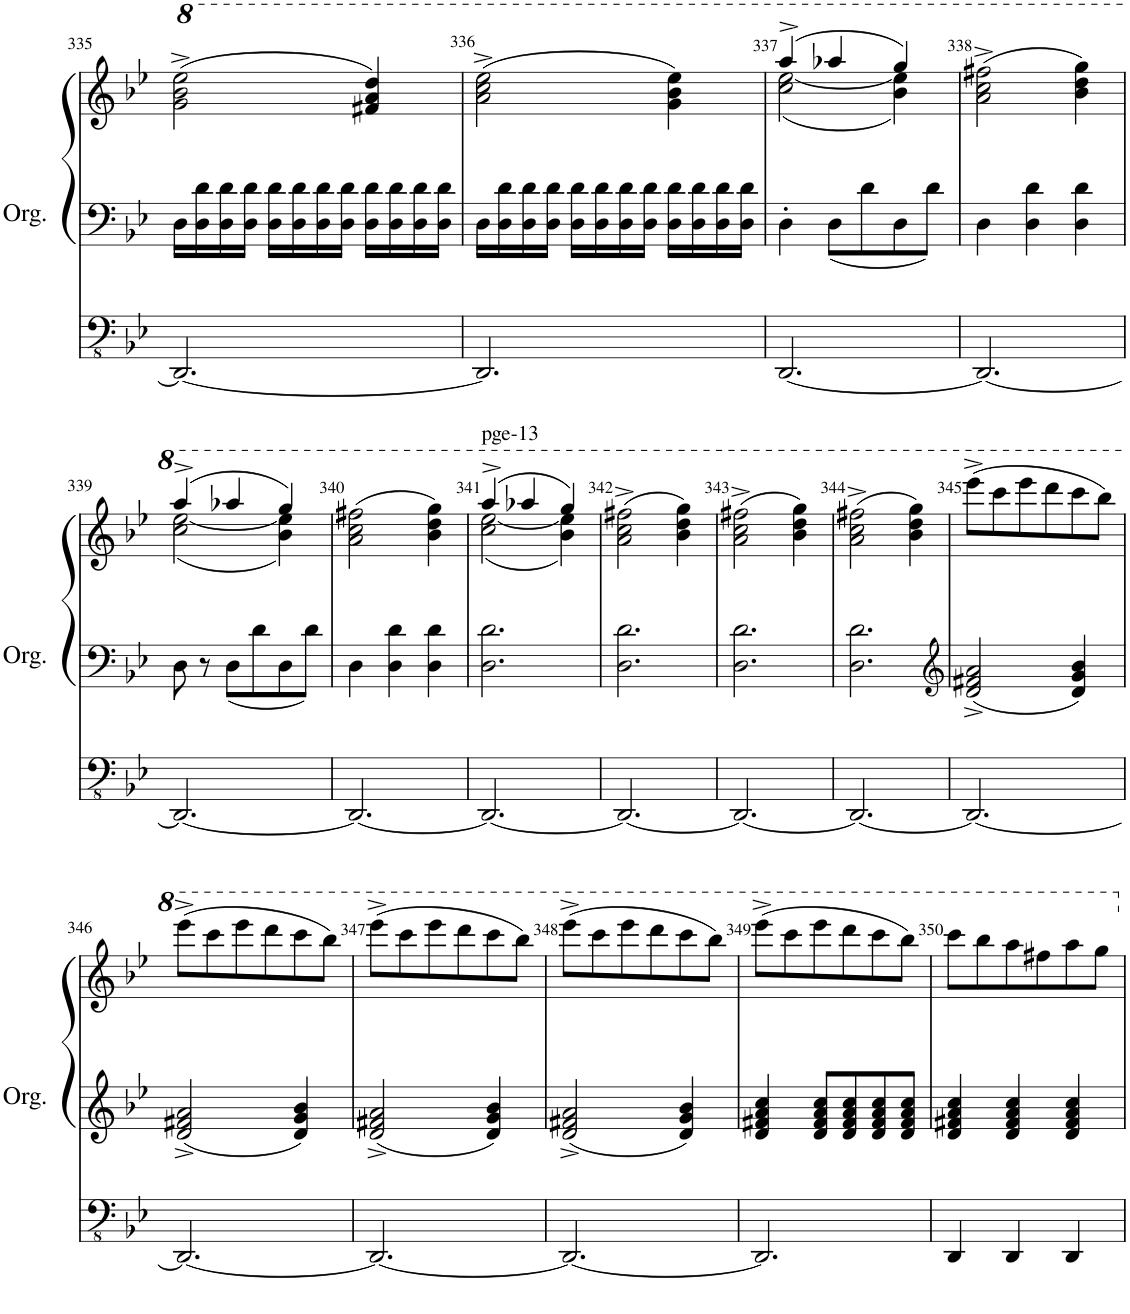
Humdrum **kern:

**kern	**kern	**kern
*part1	*part1	*part1
*staff3	*staff2	*staff1
*I"Orgue à tuyaux	*	*
*I'Org.	*	*
!!LO:PB:g=z
*clefFv4	*clefF4	*clefG2
*k[b-e-]	*k[b-e-]	*k[b-e-]
*M3/4	*M3/4	*M3/4
*	*	*8va
=335	=335	=335
2.DDD/_	16D\LL	(2gg\^ 2bb-\^ 2eee-\^
.	16D\ 16d\	.
.	16D\ 16d\	.
.	16D\ 16d\JJ	.
.	16D\ 16d\LL	.
.	16D\ 16d\	.
.	16D\ 16d\	.
.	16D\ 16d\JJ	.
.	16D\ 16d\LL	4ff#X/ 4aa/ 4ddd/)
.	16D\ 16d\	.
.	16D\ 16d\	.
.	16D\ 16d\JJ	.
=336	=336	=336
2.DDD/]	16D\LL	(2aa\^ 2ccc\^ 2eee-\^
.	16D\ 16d\	.
.	16D\ 16d\	.
.	16D\ 16d\JJ	.
.	16D\ 16d\LL	.
.	16D\ 16d\	.
.	16D\ 16d\	.
.	16D\ 16d\JJ	.
.	16D\ 16d\LL	4gg\ 4bb-\ 4eee-\)
.	16D\ 16d\	.
.	16D\ 16d\	.
.	16D\ 16d\JJ	.
=337	=337	=337
*	*	*^
[2.DDD/	4D'\	(4aaa^/	(2ccc\ [2eee-\
.	8D\L	4aaa-X/	.
.	8d\	.	.
.	8D\	4ggg/)	4bb-\ 4eee-\])
.	8d\J	.	.
*	*	*v	*v
=338	=338	=338
2.DDD/_	4D\	(2aa\^ 2ccc\^ 2fff#X\^
.	4D\ 4d\	.
.	4D\ 4d\	4bb-\ 4ddd\ 4ggg\)
!!LO:LB:g=z
=339	=339	=339
*	*	*^
2.DDD/_	8D\	(4aaa^/	(2ccc\ [2eee-\
.	8r	.	.
.	8D\L	4aaa-X/	.
.	8d\	.	.
.	8D\	4ggg/)	4bb-\ 4eee-\])
.	8d\J	.	.
*	*	*v	*v
=340	=340	=340
2.DDD/_	4D\	(2aa\ 2ccc\ 2fff#X\
.	4D\ 4d\	.
.	4D\ 4d\	4bb-\ 4ddd\ 4ggg\)
=341	=341	=341
*	*	*^
!	!	!LO:TX:a:t=pge-13	!
2.DDD/_	2.D\ 2.d\	(4aaa^/	(2ccc\ [2eee-\
.	.	4aaa-X/	.
.	.	4ggg/)	4bb-\ 4eee-\])
*	*	*v	*v
=342	=342	=342
2.DDD/_	2.D\ 2.d\	(2aa\^ 2ccc\^ 2fff#X\^
.	.	4bb-\ 4ddd\ 4ggg\)
=343	=343	=343
2.DDD/_	2.D\ 2.d\	(2aa\^ 2ccc\^ 2fff#X\^
.	.	4bb-\ 4ddd\ 4ggg\)
=344	=344	=344
2.DDD/_	2.D\ 2.d\	(2aa\^ 2ccc\^ 2fff#X\^
.	.	4bb-\ 4ddd\ 4ggg\)
=345	=345	=345
*	*clefG2	*
2.DDD/_	2d/^ 2f#X/^ 2a/^	(8eeee-^\L
.	.	8cccc\
.	.	8eeee-\
.	.	8dddd\
.	4d/ 4g/ 4b-/	8cccc\
.	.	8bbb-\J)
!!LO:LB:g=z
=346	=346	=346
2.DDD/_	2d/^ 2f#X/^ 2a/^	(8eeee-^\L
.	.	8cccc\
.	.	8eeee-\
.	.	8dddd\
.	4d/ 4g/ 4b-/	8cccc\
.	.	8bbb-\J)
=347	=347	=347
2.DDD/_	2d/^ 2f#X/^ 2a/^	(8eeee-^\L
.	.	8cccc\
.	.	8eeee-\
.	.	8dddd\
.	4d/ 4g/ 4b-/	8cccc\
.	.	8bbb-\J)
=348	=348	=348
2.DDD/_	2d/^ 2f#X/^ 2a/^	(8eeee-^\L
.	.	8cccc\
.	.	8eeee-\
.	.	8dddd\
.	4d/ 4g/ 4b-/	8cccc\
.	.	8bbb-\J)
=349	=349	=349
2.DDD/]	4d/ 4f#X/ 4a/ 4cc/	(8eeee-^\L
.	.	8cccc\
.	8d/ 8f#/ 8a/ 8cc/L	8eeee-\
.	8d/ 8f#/ 8a/ 8cc/	8dddd\
.	8d/ 8f#/ 8a/ 8cc/	8cccc\
.	8d/ 8f#/ 8a/ 8cc/J	8bbb-\J)
=350	=350	=350
4DDD/	4d/ 4f#X/ 4a/ 4cc/	8cccc\L
.	.	8bbb-\
4DDD/	4d/ 4f#/ 4a/ 4cc/	8aaa\
.	.	8fff#X\
4DDD/	4d/ 4f#/ 4a/ 4cc/	8aaa\
.	.	8ggg\J
*	*	*X8va
=	=	=
*-	*-	*-
